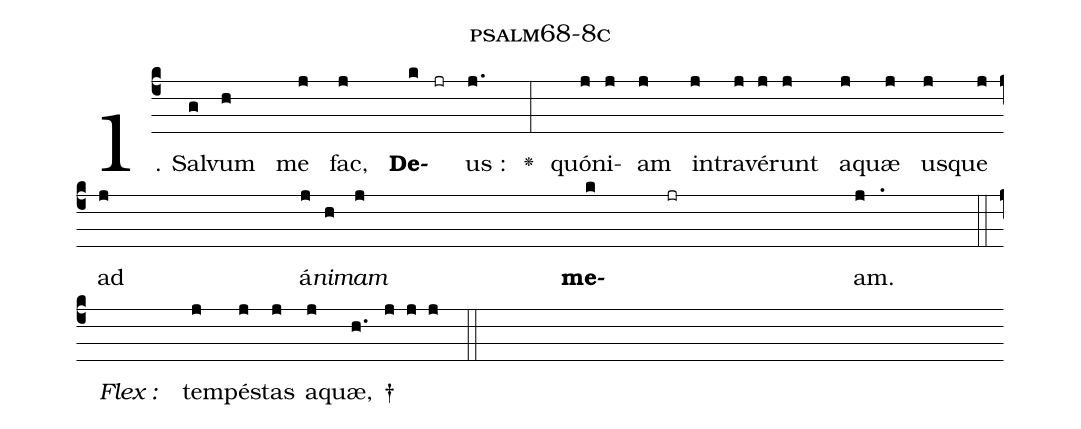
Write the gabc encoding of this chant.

name: psalm68-8c;
%%
(c4)1. S{a}l(g)vum(h) me(j) fac,(j) <b>De</b>(k jr)us :(j.) <v>\greheightstar</v>(:) quó(j)ni(j)am(j) in(j)tra(j)vé(j)runt(j) a(j)quæ(j) us(j)que(j) ad(j) á(j)<i>ni</i>(h)<i>mam</i>(j) <b>me</b>(k jr)am.(j.) (::z)

<i>Flex :~~</i>()  tem(j)pé(j)stas(j) a(j)quæ,(h.) †(j j j ::)
